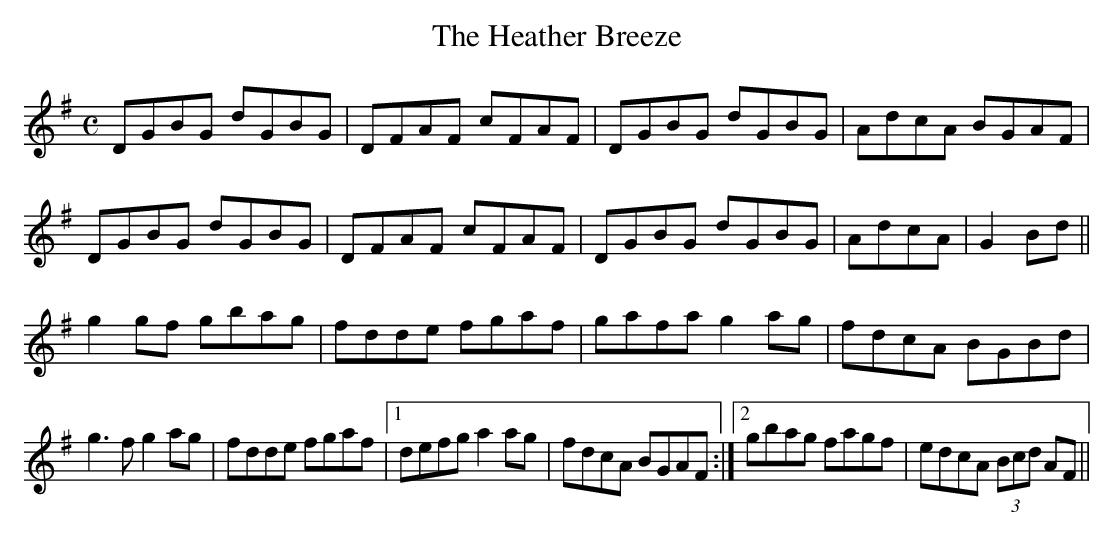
X:1
T:Heather Breeze, The
M:C
L:1/8
K:G
DGBG dGBG|DFAF cFAF|DGBG dGBG|AdcA BGAF|
DGBG dGBG|DFAF cFAF|DGBG dGBG|AdcA|G2 Bd||
g2 gf gbag|fdde fgaf|gafa g2 ag|fdcA BGBd|
g3 f g2 ag|fdde fgaf|1 defg a2 ag|fdcA BGAF:|2 gbag fagf|edcA (3Bcd AF||
